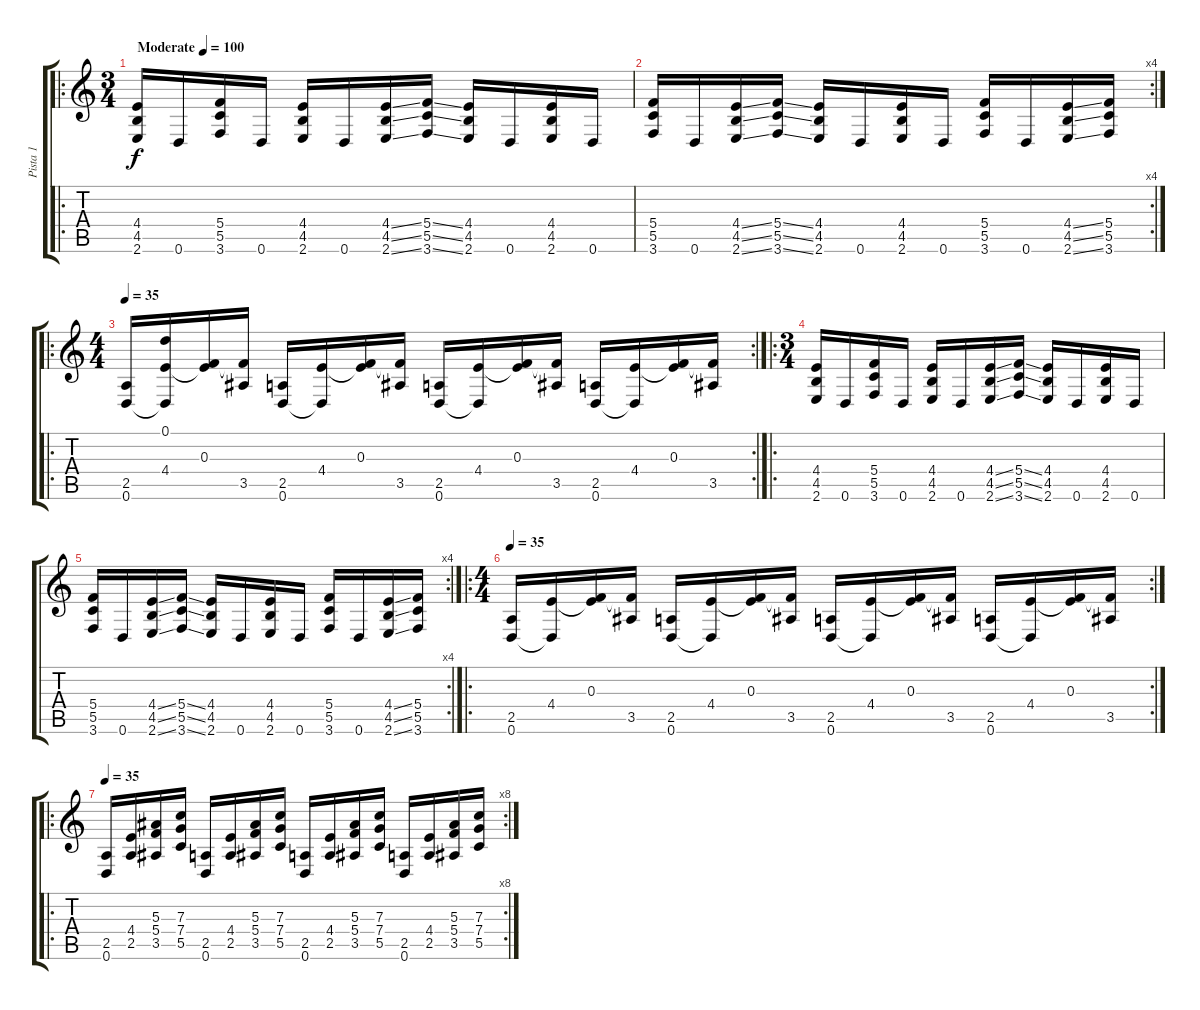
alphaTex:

\track ("Pista 1" "Pista 1") {instrument distortionguitar}
\staff {score tabs}
\tuning (D4 A3 F3 C3 G2 D2) {hide}
\ro
\ts (3 4)
\tempo (100 "Moderate")
\clef g2
\ks c
(4.4 4.5 2.6).16{dy f instrument distortionguitar} 0.6.16 (5.4 5.5 3.6).16 0.6.16 (4.4 4.5 2.6).16 0.6.16 (4.4{ss} 4.5{ss} 2.6{ss}).16 (5.4{ss} 5.5{ss} 3.6{ss}).16 (4.4 4.5 2.6).16 0.6.16 (4.4 4.5 2.6).16 0.6.16 |
\rc 4
(5.4 5.5 3.6).16 0.6.16 (4.4{ss} 4.5{ss} 2.6{ss}).16 (5.4{ss} 5.5{ss} 3.6{ss}).16 (4.4 4.5 2.6).16 0.6.16 (4.4 4.5 2.6).16 0.6.16 (5.4 5.5 3.6).16 0.6.16 (4.4{ss} 4.5{ss} 2.6{ss}).16 (5.4 5.5 3.6).16 |
\ro
\rc 2
\ts (4 4)
\tempo 35
(2.5 0.6).16 (0.1 4.4 0.6{t}).16 (0.3 4.4{t}).16 (0.3{t} 3.5).16 (2.5 0.6).16 (4.4 0.6{t}).16 (0.3 4.4{t}).16 (0.3{t} 3.5).16 (2.5 0.6).16 (4.4 0.6{t}).16 (0.3 4.4{t}).16 (0.3{t} 3.5).16 (2.5 0.6).16 (4.4 0.6{t}).16 (0.3 4.4{t}).16 (0.3{t} 3.5).16 |
\ro
\ts (3 4)
(4.4 4.5 2.6).16 0.6.16 (5.4 5.5 3.6).16 0.6.16 (4.4 4.5 2.6).16 0.6.16 (4.4{ss} 4.5{ss} 2.6{ss}).16 (5.4{ss} 5.5{ss} 3.6{ss}).16 (4.4 4.5 2.6).16 0.6.16 (4.4 4.5 2.6).16 0.6.16 |
\rc 4
(5.4 5.5 3.6).16 0.6.16 (4.4{ss} 4.5{ss} 2.6{ss}).16 (5.4{ss} 5.5{ss} 3.6{ss}).16 (4.4 4.5 2.6).16 0.6.16 (4.4 4.5 2.6).16 0.6.16 (5.4 5.5 3.6).16 0.6.16 (4.4{ss} 4.5{ss} 2.6{ss}).16 (5.4 5.5 3.6).16 |
\ro
\rc 2
\ts (4 4)
\tempo 35
(2.5 0.6).16 (4.4 0.6{t}).16 (0.3 4.4{t}).16 (0.3{t} 3.5).16 (2.5 0.6).16 (4.4 0.6{t}).16 (0.3 4.4{t}).16 (0.3{t} 3.5).16 (2.5 0.6).16 (4.4 0.6{t}).16 (0.3 4.4{t}).16 (0.3{t} 3.5).16 (2.5 0.6).16 (4.4 0.6{t}).16 (0.3 4.4{t}).16 (0.3{t} 3.5).16 |
\ro
\rc 8
\tempo 35
(2.5 0.6).16 (4.4 2.5).16 (5.3 5.4 3.5).16 (7.3 7.4 5.5).16 (2.5 0.6).16 (4.4 2.5).16 (5.3 5.4 3.5).16 (7.3 7.4 5.5).16 (2.5 0.6).16 (4.4 2.5).16 (5.3 5.4 3.5).16 (7.3 7.4 5.5).16 (2.5 0.6).16 (4.4 2.5).16 (5.3 5.4 3.5).16 (7.3 7.4 5.5).16
